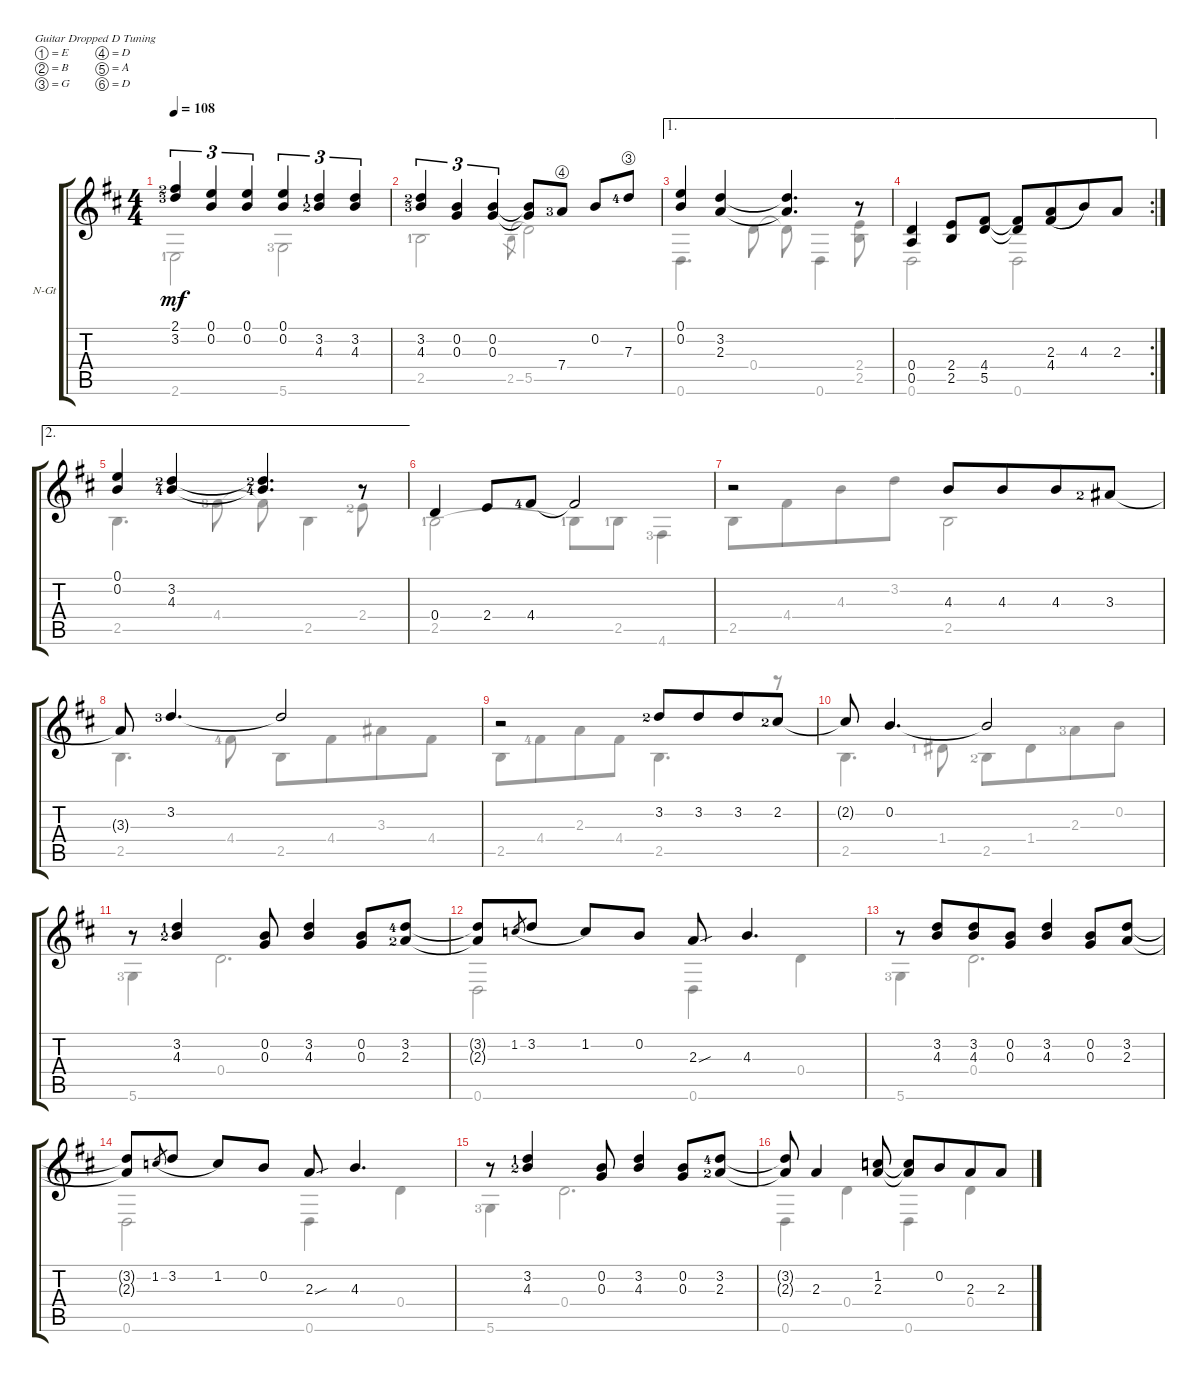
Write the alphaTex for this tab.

\defaultSystemsLayout 4
\bracketExtendMode groupsimilarinstruments
\firstSystemTrackNameOrientation horizontal
\otherSystemsTrackNameOrientation horizontal
\track ("Nylon Guitar" "N-Gt") {instrument acousticguitarnylon}
\staff {score tabs}
\tuning (E4 B3 G3 D3 A2 D2)
\voice
\ts (4 4)
\tempo 108
\clef g2
\ks d
(2.1{lf 3} 3.2{lf 4}).4{tu (3 2) dy mf} (0.1 0.2).4{tu (3 2)} (0.1 0.2).4{tu (3 2)} (0.1 0.2).4{tu (3 2)} (3.2{lf 2} 4.3{lf 3}).4{tu (3 2)} (3.2 4.3).4{tu (3 2)} |
(3.2{lf 3} 4.3{lf 4}).4{tu (3 2)} (0.2 0.3).4{tu (3 2)} (0.2 0.3).4{tu (3 2)} (0.2{t} 0.3{t}).8 7.4{string lf 4}.8 0.2.8 7.3{string lf 5}.8 |
\ae 1
(0.1 0.2).4 (3.2 2.3).4 (3.2{t} 2.3{t}).4{d} r.8 |
\ae 1
\rc 2
(0.4 0.5).4 (2.4 2.5).8 (4.4 5.5).8 (4.4{t} 5.5{t}).8 (2.3 4.4).8{legatoorigin beam merge} 4.3.8 2.3.8 |
\ae 2
\scale
0.30063 (0.1 0.2).4 (3.2{lf 3} 4.3{lf 5}).4 (3.2{t lf 3} 4.3{t lf 5}).4{d} r.8 |
\scale
0.198962 0.4.4 2.4.8 4.4{lf 5}.8 4.4{t}.2 |
\scale
0.233692 r.2 4.3.8 4.3.8{beam merge} 4.3.8 3.3{lf 3}.8 |
\scale
0.266667 3.3{t}.8 3.2{lf 4}.4{d} 3.2{t}.2 |
\scale
0.238095 r.2 3.2{lf 3}.8 3.2.8{beam merge} 3.2.8 2.2{lf 3}.8 |
\scale
0.244898 2.2{t}.8 0.2.4{d} 0.2{t}.2 |
\scale
0.240052 r.8 (3.2{lf 2} 4.3{lf 3}).4 (0.2 0.3).8 (3.2 4.3).4 (0.2 0.3).8 (3.2{lf 5} 2.3{lf 3}).8 |
\scale
0.277268 (3.2{t} 2.3{t}).8 1.2.8{gr legatoorigin} 3.2.8{legatoorigin} 1.2.8 0.2.8 2.3{sou}.8 4.3.4{d} |
r.8 (3.2 4.3).8{beam merge} (3.2 4.3).8 (0.2 0.3).8 (3.2 4.3).4 (0.2 0.3).8 (3.2 2.3).8 |
(3.2{t} 2.3{t}).8 1.2.8{gr legatoorigin} 3.2.8{legatoorigin} 1.2.8 0.2.8 2.3{sou}.8 4.3.4{d} |
r.8 (3.2{lf 2} 4.3{lf 3}).4 (0.2 0.3).8 (3.2 4.3).4 (0.2 0.3).8 (3.2{lf 5} 2.3{lf 3}).8 |
(3.2{t} 2.3{t}).8 2.3.4 (1.2 2.3).8 (1.2{t} 2.3{t}).8 0.2.8{beam merge} 2.3.8 2.3.8
\voice
\clef g2
\ottava regular
\simile none
\ks d
2.6{lf 2}.2{dy mf} 5.6{lf 4}.2 |
2.5{lf 2}.2 2.5.8{gr legatoorigin} 5.5.2 |
0.6.4{d} 0.4.8 0.4{t}.8 0.6.4 (2.4 2.5).8 |
0.6.2 0.6.2 |
\scale
0.30063 2.5.4{d} 4.4{lf 4}.8 4.4{t}.8 2.5.4 2.4{lf 3}.8 |
\scale
0.198962 2.5{lf 2}.2 2.5{t lf 2}.8 2.5{lf 2}.8 4.6{lf 4}.4 |
\scale
0.233692 2.5.8 4.4.8{beam merge} 4.3.8 3.2.8 2.5.2 |
\scale
0.266667 2.5.4{d} 4.4{lf 5}.8 2.5.8{beam merge} 4.4.8{beam merge} 3.3.8 4.4.8 |
\scale
0.238095 2.5.8 4.4{lf 5}.8{beam merge} 2.3.8 4.4.8 2.5.4{d} r.8 |
\scale
0.244898 2.5.4{d} 1.4{lf 2}.8 2.5{lf 3}.8 1.4.8{beam merge} 2.3{lf 4}.8 0.2.8 |
\scale
0.240052 5.6{lf 4}.4 0.4.2{d} |
\scale
0.277268 0.6.2 0.6.4 0.4.4 |
5.6{lf 4}.4 0.4.2{d} |
0.6.2 0.6.4 0.4.4 |
5.6{lf 4}.4 0.4.2{d} |
0.6.4 0.4.4 0.6.4 0.4.4
